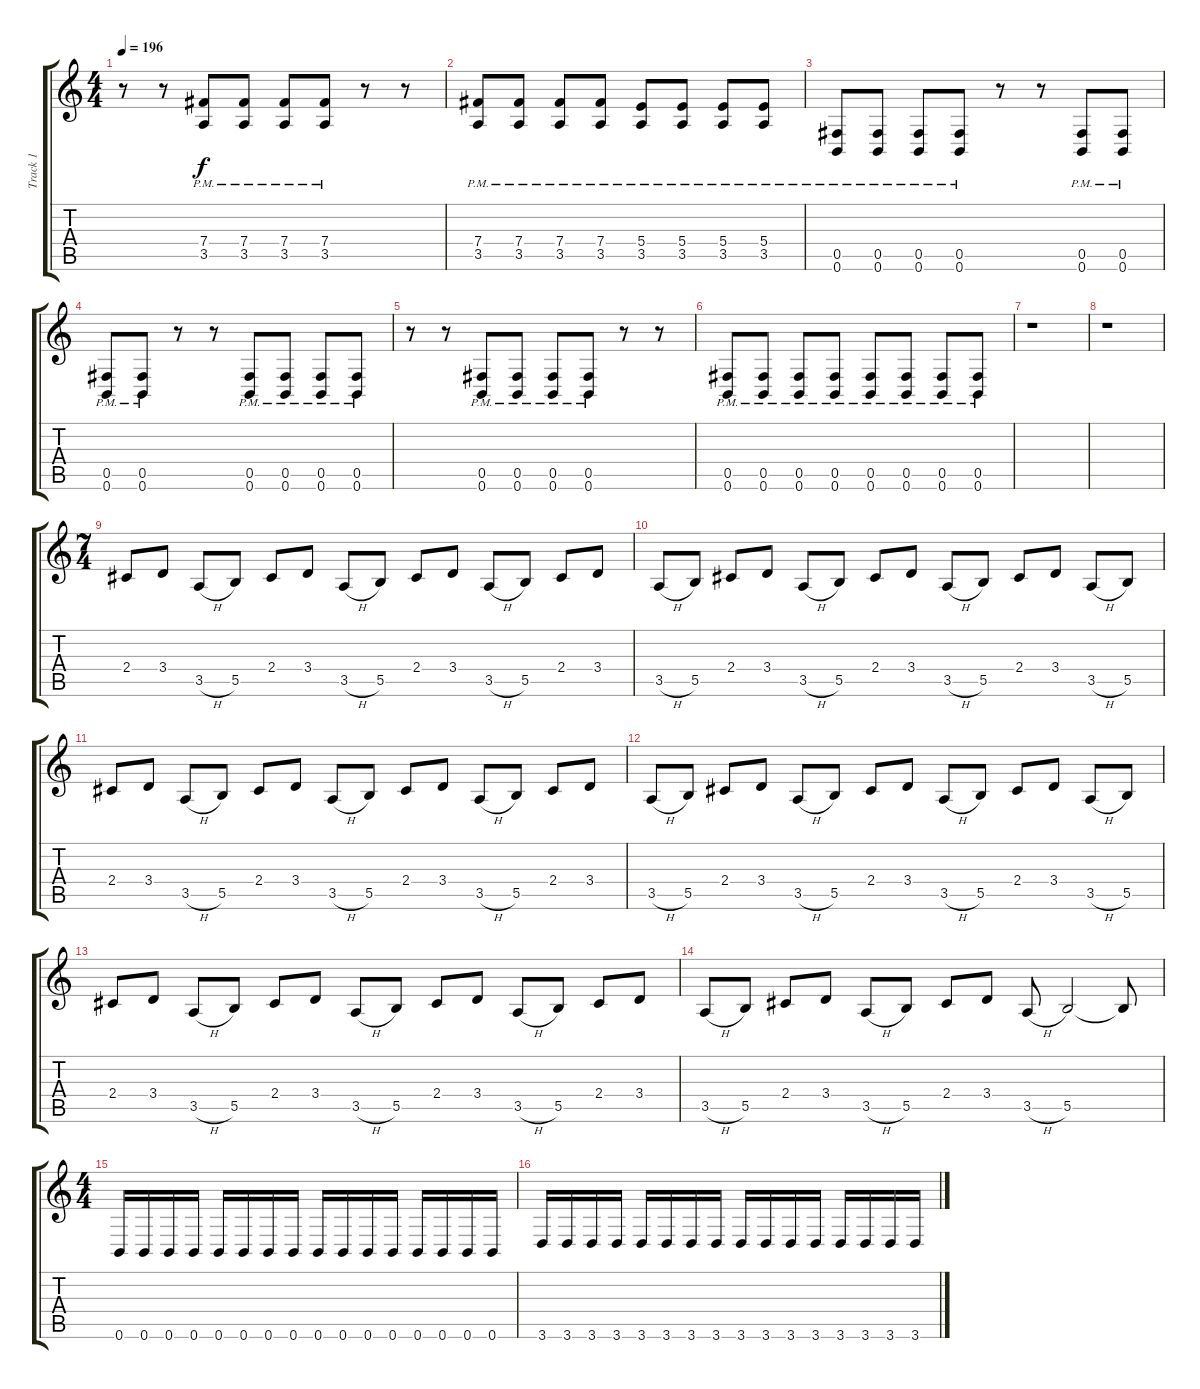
\track ("Track 1" "Track 1") {instrument distortionguitar}
\staff {score tabs}
\tuning (Db4 Ab3 E3 B2 Gb2 B1) {hide}
\ts (4 4)
\tempo 196
\clef g2
\ks c
r.8{dy f} r.8 (7.4{pm} 3.5{pm}).8 (7.4{pm} 3.5{pm}).8 (7.4{pm} 3.5{pm}).8 (7.4{pm} 3.5{pm}).8 r.8 r.8 |
(7.4{pm} 3.5{pm}).8 (7.4{pm} 3.5{pm}).8 (7.4{pm} 3.5{pm}).8 (7.4{pm} 3.5{pm}).8 (5.4{pm} 3.5{pm}).8 (5.4{pm} 3.5{pm}).8 (5.4{pm} 3.5{pm}).8 (5.4{pm} 3.5{pm}).8 |
(0.5{pm} 0.6{pm}).8 (0.5{pm} 0.6{pm}).8 (0.5{pm} 0.6{pm}).8 (0.5{pm} 0.6{pm}).8 r.8 r.8 (0.5{pm} 0.6{pm}).8 (0.5{pm} 0.6{pm}).8 |
(0.5{pm} 0.6{pm}).8 (0.5{pm} 0.6{pm}).8 r.8 r.8 (0.5{pm} 0.6{pm}).8 (0.5{pm} 0.6{pm}).8 (0.5{pm} 0.6{pm}).8 (0.5{pm} 0.6{pm}).8 |
r.8 r.8 (0.5{pm} 0.6{pm}).8 (0.5{pm} 0.6{pm}).8 (0.5{pm} 0.6{pm}).8 (0.5{pm} 0.6{pm}).8 r.8 r.8 |
(0.5{pm} 0.6{pm}).8 (0.5{pm} 0.6{pm}).8 (0.5{pm} 0.6{pm}).8 (0.5{pm} 0.6{pm}).8 (0.5{pm} 0.6{pm}).8 (0.5{pm} 0.6{pm}).8 (0.5{pm} 0.6{pm}).8 (0.5{pm} 0.6{pm}).8 |
r.1 |
r.1 |
\ts (7 4)
2.4.8 3.4.8 3.5{h}.8 5.5.8 2.4.8 3.4.8 3.5{h}.8 5.5.8 2.4.8 3.4.8 3.5{h}.8 5.5.8 2.4.8 3.4.8 |
3.5{h}.8 5.5.8 2.4.8 3.4.8 3.5{h}.8 5.5.8 2.4.8 3.4.8 3.5{h}.8 5.5.8 2.4.8 3.4.8 3.5{h}.8 5.5.8 |
2.4.8 3.4.8 3.5{h}.8 5.5.8 2.4.8 3.4.8 3.5{h}.8 5.5.8 2.4.8 3.4.8 3.5{h}.8 5.5.8 2.4.8 3.4.8 |
3.5{h}.8 5.5.8 2.4.8 3.4.8 3.5{h}.8 5.5.8 2.4.8 3.4.8 3.5{h}.8 5.5.8 2.4.8 3.4.8 3.5{h}.8 5.5.8 |
2.4.8 3.4.8 3.5{h}.8 5.5.8 2.4.8 3.4.8 3.5{h}.8 5.5.8 2.4.8 3.4.8 3.5{h}.8 5.5.8 2.4.8 3.4.8 |
3.5{h}.8 5.5.8 2.4.8 3.4.8 3.5{h}.8 5.5.8 2.4.8 3.4.8 3.5{h}.8 5.5.2 5.5{t}.8 |
\ts (4 4)
0.6.16 0.6.16 0.6.16 0.6.16 0.6.16 0.6.16 0.6.16 0.6.16 0.6.16 0.6.16 0.6.16 0.6.16 0.6.16 0.6.16 0.6.16 0.6.16 |
3.6.16 3.6.16 3.6.16 3.6.16 3.6.16 3.6.16 3.6.16 3.6.16 3.6.16 3.6.16 3.6.16 3.6.16 3.6.16 3.6.16 3.6.16 3.6.16
